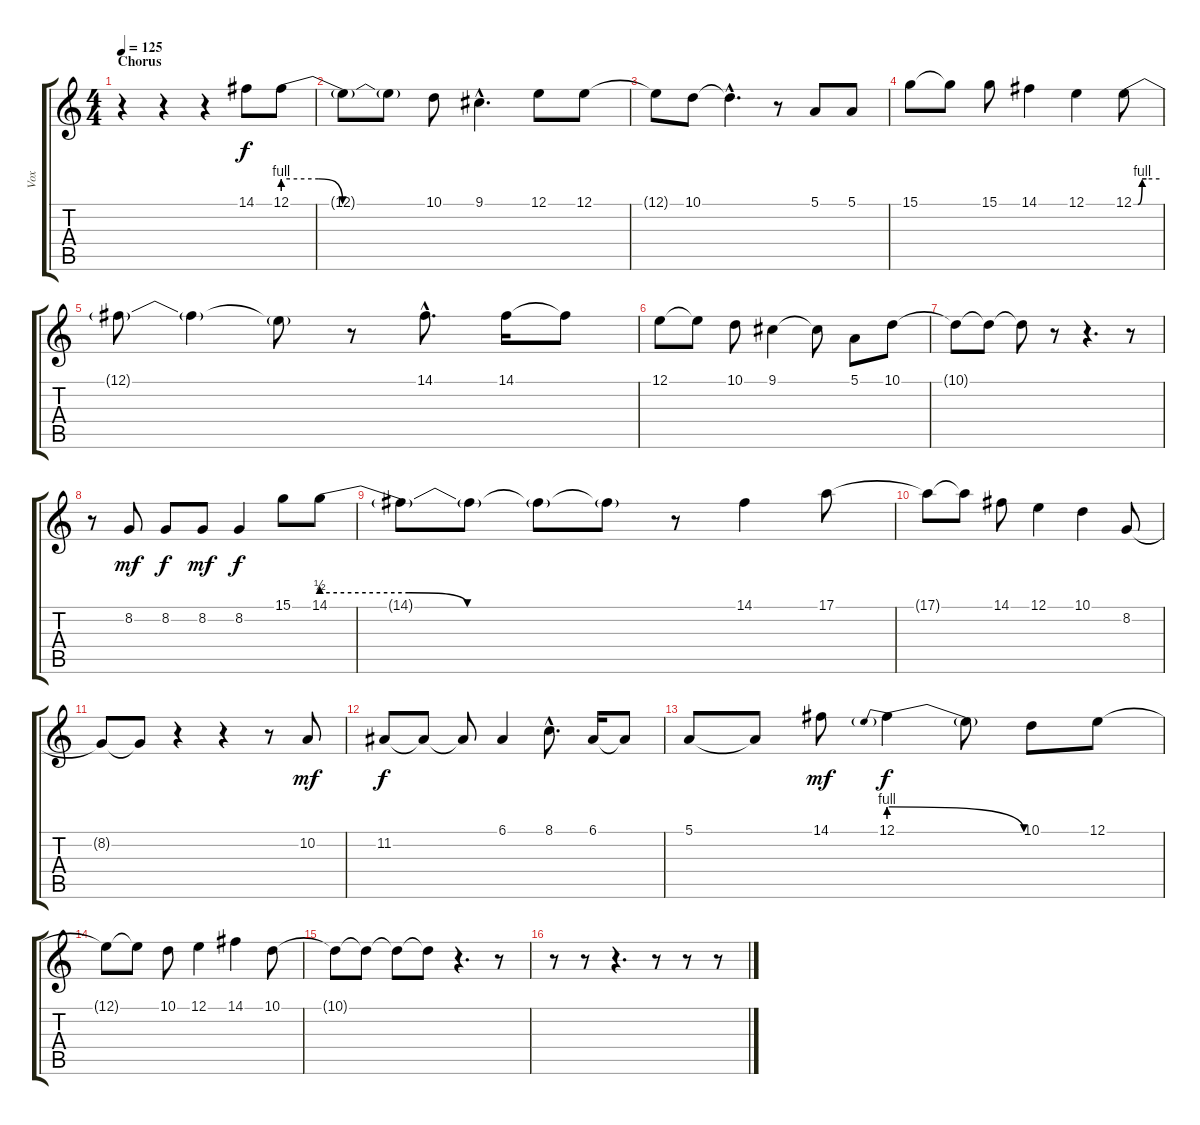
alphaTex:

\track ("Vox" "Vox") {instrument sopranosax}
\staff {score tabs}
\tuning (E4 B3 G3 D3 A2 E2) {hide}
\ts (4 4)
\section ("" "Chorus")
\tempo 125
\clef g2
\ks c
r.4{dy f} r.4 r.4 14.1.8 12.1{be (custom 0 4 15 4 25 0 30 0 45 0 60 0)}.8 |
12.1{t}.8 12.1{t}.8 10.1.8 9.1{hac}.4{d} 12.1.8 12.1.8 |
12.1{t}.8 10.1.8 10.1{hac t}.4{d} r.8 5.1.8 5.1.8 |
15.1.8 15.1{t}.8 15.1.8 14.1.4 12.1.4 12.1{be (custom 0 0 10 0 20 4 30 4 60 4)}.8 |
12.1{t}.8 12.1{t}.4 12.1{t}.8 r.8 14.1{hac}.8{d} 14.1.16 14.1{t}.8 |
12.1.8 12.1{t}.8 10.1.8 9.1.4 9.1{t}.8 5.1.8 10.1.8 |
10.1{t}.8 10.1{t}.8 10.1{t}.8 r.8 r.4{d} r.8 |
r.8 8.2.8{dy mf} 8.2.8{dy f} 8.2.8{dy mf} 8.2.4{dy f} 15.1.8 14.1{be (custom 0 2 15 2 25 0 40 0 60 0)}.8 |
14.1{t}.8 14.1{t}.8 14.1{t}.8 14.1{t}.8 r.8 14.1.4 17.1.8 |
17.1{t}.8 17.1{t}.8 14.1.8 12.1.4 10.1.4 8.2.8 |
8.2{t}.8 8.2{t}.8 r.4 r.4 r.8 10.2.8{dy mf} |
11.2.8{dy f} 11.2{t}.8 11.2{t}.8 6.1.4 8.1{hac}.8{d} 6.1.16 6.1{t}.8 |
5.1.8 5.1{t}.8 14.1.8{dy mf} 12.1{be (prebendrelease 0 4 60 0)}.4{dy f} 12.1{t}.8 10.1.8 12.1.8 |
12.1{t}.8 12.1{t}.8 10.1.8 12.1.4 14.1.4 10.1.8 |
10.1{t}.8 10.1{t}.8 10.1{t}.8 10.1{t}.8 r.4{d} r.8 |
r.8 r.8 r.4{d} r.8 r.8 r.8
